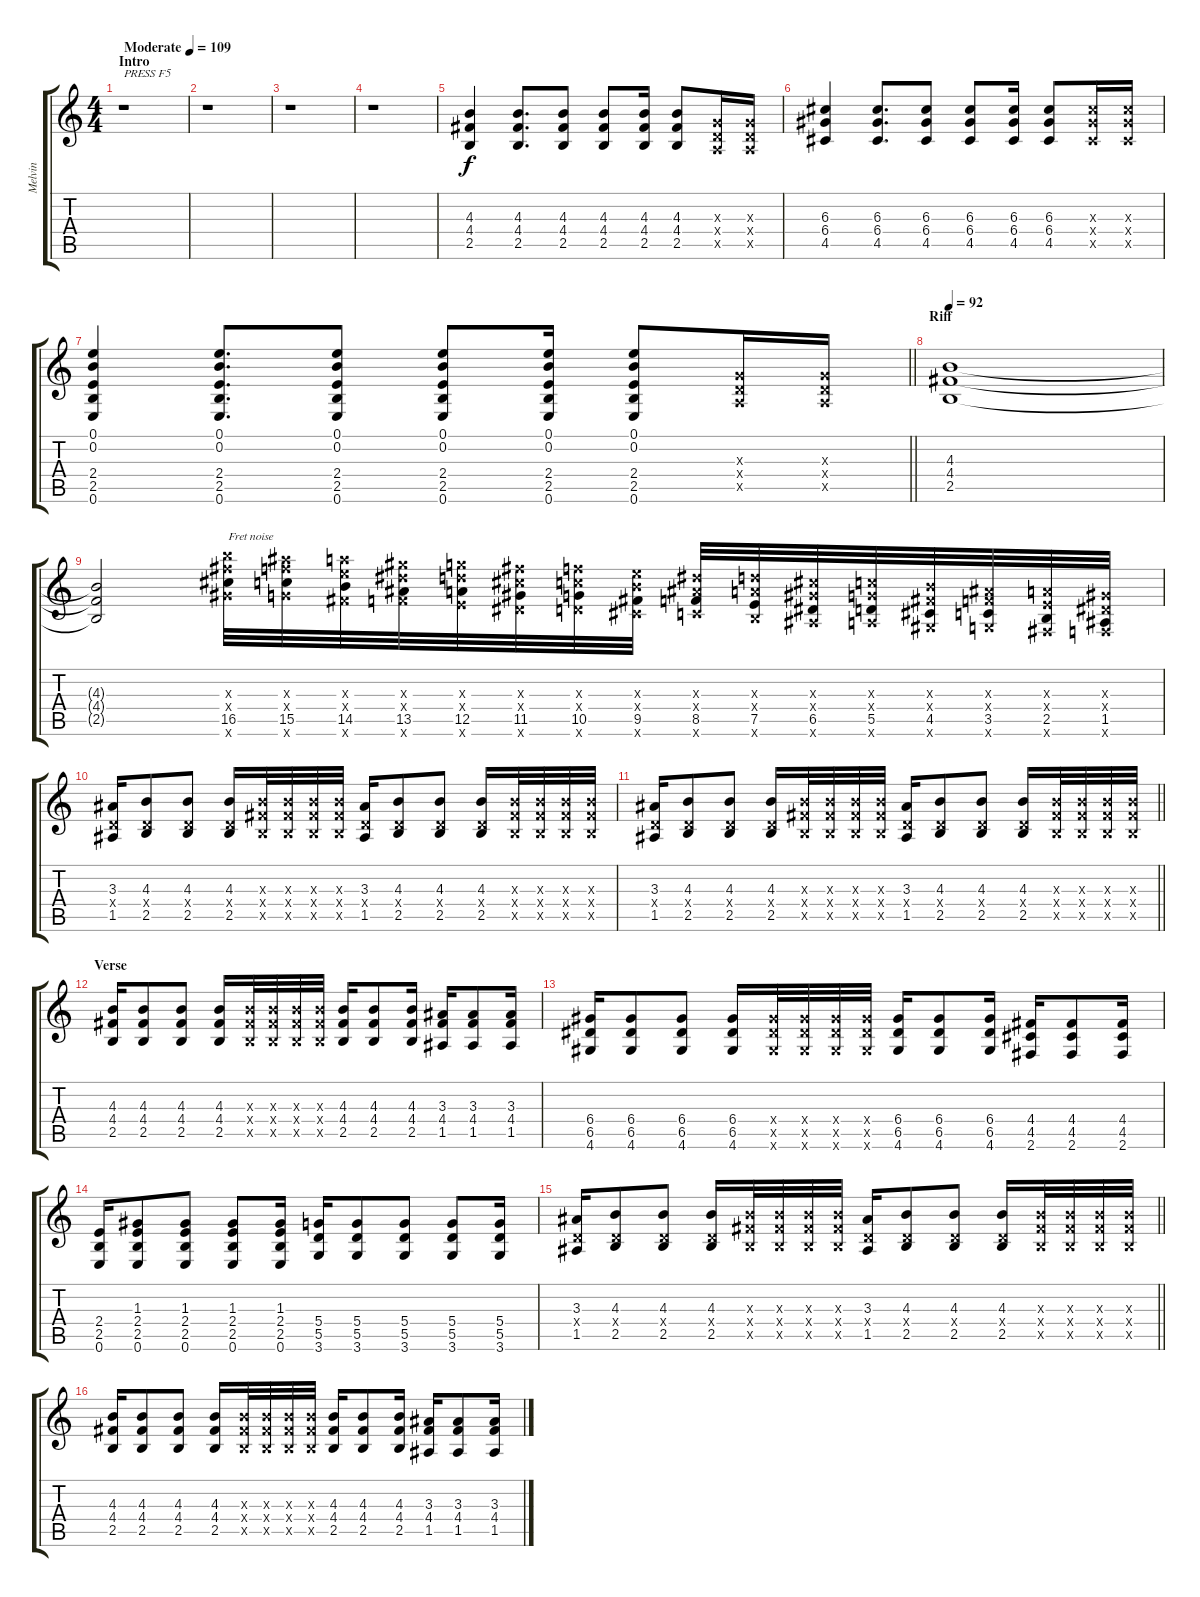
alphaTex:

\track ("Melvin" "Melvin") {instrument distortionguitar}
\staff {score tabs}
\tuning (E4 B3 G3 D3 A2 E2) {hide}
\ts (4 4)
\section ("" "Intro")
\tempo (109 "Moderate")
\clef g2
\ks c
r.1{txt "PRESS F5" dy f instrument distortionguitar} |
r.1 |
r.1 |
r.1 |
(4.3 4.4 2.5).4{instrument electricguitarclean} (4.3 4.4 2.5).8{d} (4.3 4.4 2.5).8 (4.3 4.4 2.5).8 (4.3 4.4 2.5).16 (4.3 4.4 2.5).8 (0.3{x} 0.4{x} 0.5{x}).16 (0.3{x} 0.4{x} 0.5{x}).16 |
(6.3 6.4 4.5).4 (6.3 6.4 4.5).8{d} (6.3 6.4 4.5).8 (6.3 6.4 4.5).8 (6.3 6.4 4.5).16 (6.3 6.4 4.5).8 (6.3{x} 6.4{x} 4.5{x}).16 (6.3{x} 6.4{x} 4.5{x}).16 |
\barLineRight lightlight
(0.1 0.2 2.4 2.5 0.6).4 (0.1 0.2 2.4 2.5 0.6).8{d} (0.1 0.2 2.4 2.5 0.6).8 (0.1 0.2 2.4 2.5 0.6).8 (0.1 0.2 2.4 2.5 0.6).16 (0.1 0.2 2.4 2.5 0.6).8 (0.3{x} 0.4{x} 0.5{x}).16 (0.3{x} 0.4{x} 0.5{x}).16 |
\section ("" "Riff")
\tempo 92
(4.3 4.4 2.5).1{instrument distortionguitar} |
(4.3{t} 4.4{t} 2.5{t}).2 (16.3{x} 16.4{x} 16.5 16.6{x}).32{txt "Fret noise"} (15.3{x} 15.4{x} 15.5 15.6{x}).32 (14.3{x} 14.4{x} 14.5 14.6{x}).32 (13.3{x} 13.4{x} 13.5 13.6{x}).32 (12.3{x} 12.4{x} 12.5 12.6{x}).32 (11.3{x} 11.4{x} 11.5 11.6{x}).32 (10.3{x} 10.4{x} 10.5 10.6{x}).32 (9.3{x} 9.4{x} 9.5 9.6{x}).32 (8.3{x} 8.4{x} 8.5 8.6{x}).32 (7.3{x} 7.4{x} 7.5 7.6{x}).32 (6.3{x} 6.4{x} 6.5 6.6{x}).32 (5.3{x} 5.4{x} 5.5 5.6{x}).32 (4.3{x} 4.4{x} 4.5 4.6{x}).32 (3.3{x} 3.4{x} 3.5 3.6{x}).32 (2.3{x} 2.4{x} 2.5 2.6{x}).32 (1.3{x} 1.4{x} 1.5 1.6{x}).32 |
(3.3 0.4{x} 1.5).16 (4.3 0.4{x} 2.5).8 (4.3 0.4{x} 2.5).8 (4.3 0.4{x} 2.5).16 (4.3{x} 4.4{x} 2.5{x}).32 (4.3{x} 4.4{x} 2.5{x}).32 (4.3{x} 4.4{x} 2.5{x}).32 (4.3{x} 4.4{x} 2.5{x}).32 (3.3 0.4{x} 1.5).16 (4.3 0.4{x} 2.5).8 (4.3 0.4{x} 2.5).8 (4.3 0.4{x} 2.5).16 (4.3{x} 4.4{x} 2.5{x}).32 (4.3{x} 4.4{x} 2.5{x}).32 (4.3{x} 4.4{x} 2.5{x}).32 (4.3{x} 4.4{x} 2.5{x}).32 |
\barLineRight lightlight
(3.3 0.4{x} 1.5).16 (4.3 0.4{x} 2.5).8 (4.3 0.4{x} 2.5).8 (4.3 0.4{x} 2.5).16 (4.3{x} 4.4{x} 2.5{x}).32 (4.3{x} 4.4{x} 2.5{x}).32 (4.3{x} 4.4{x} 2.5{x}).32 (4.3{x} 4.4{x} 2.5{x}).32 (3.3 0.4{x} 1.5).16 (4.3 0.4{x} 2.5).8 (4.3 0.4{x} 2.5).8 (4.3 0.4{x} 2.5).16 (4.3{x} 4.4{x} 2.5{x}).32 (4.3{x} 4.4{x} 2.5{x}).32 (4.3{x} 4.4{x} 2.5{x}).32 (4.3{x} 4.4{x} 2.5{x}).32 |
\section ("" "Verse")
(4.3 4.4 2.5).16 (4.3 4.4 2.5).8 (4.3 4.4 2.5).8 (4.3 4.4 2.5).16 (4.3{x} 4.4{x} 2.5{x}).32 (4.3{x} 4.4{x} 2.5{x}).32 (4.3{x} 4.4{x} 2.5{x}).32 (4.3{x} 4.4{x} 2.5{x}).32 (4.3 4.4 2.5).16 (4.3 4.4 2.5).8 (4.3 4.4 2.5).16 (3.3 4.4 1.5).16 (3.3 4.4 1.5).8 (3.3 4.4 1.5).16 |
(6.4 6.5 4.6).16 (6.4 6.5 4.6).8 (6.4 6.5 4.6).8 (6.4 6.5 4.6).16 (6.4{x} 6.5{x} 4.6{x}).32 (6.4{x} 6.5{x} 4.6{x}).32 (6.4{x} 6.5{x} 4.6{x}).32 (6.4{x} 6.5{x} 4.6{x}).32 (6.4 6.5 4.6).16 (6.4 6.5 4.6).8 (6.4 6.5 4.6).16 (4.4 4.5 2.6).16 (4.4 4.5 2.6).8 (4.4 4.5 2.6).16 |
(2.4 2.5 0.6).16 (1.3 2.4 2.5 0.6).8 (1.3 2.4 2.5 0.6).8 (1.3 2.4 2.5 0.6).8 (1.3 2.4 2.5 0.6).16 (5.4 5.5 3.6).16 (5.4 5.5 3.6).8 (5.4 5.5 3.6).8 (5.4 5.5 3.6).8 (5.4 5.5 3.6).16 |
\barLineRight lightlight
(3.3 0.4{x} 1.5).16 (4.3 0.4{x} 2.5).8 (4.3 0.4{x} 2.5).8 (4.3 0.4{x} 2.5).16 (4.3{x} 4.4{x} 2.5{x}).32 (4.3{x} 4.4{x} 2.5{x}).32 (4.3{x} 4.4{x} 2.5{x}).32 (4.3{x} 4.4{x} 2.5{x}).32 (3.3 0.4{x} 1.5).16 (4.3 0.4{x} 2.5).8 (4.3 0.4{x} 2.5).8 (4.3 0.4{x} 2.5).16 (4.3{x} 4.4{x} 2.5{x}).32 (4.3{x} 4.4{x} 2.5{x}).32 (4.3{x} 4.4{x} 2.5{x}).32 (4.3{x} 4.4{x} 2.5{x}).32 |
(4.3 4.4 2.5).16 (4.3 4.4 2.5).8 (4.3 4.4 2.5).8 (4.3 4.4 2.5).16 (4.3{x} 4.4{x} 2.5{x}).32 (4.3{x} 4.4{x} 2.5{x}).32 (4.3{x} 4.4{x} 2.5{x}).32 (4.3{x} 4.4{x} 2.5{x}).32 (4.3 4.4 2.5).16 (4.3 4.4 2.5).8 (4.3 4.4 2.5).16 (3.3 4.4 1.5).16 (3.3 4.4 1.5).8 (3.3 4.4 1.5).16
